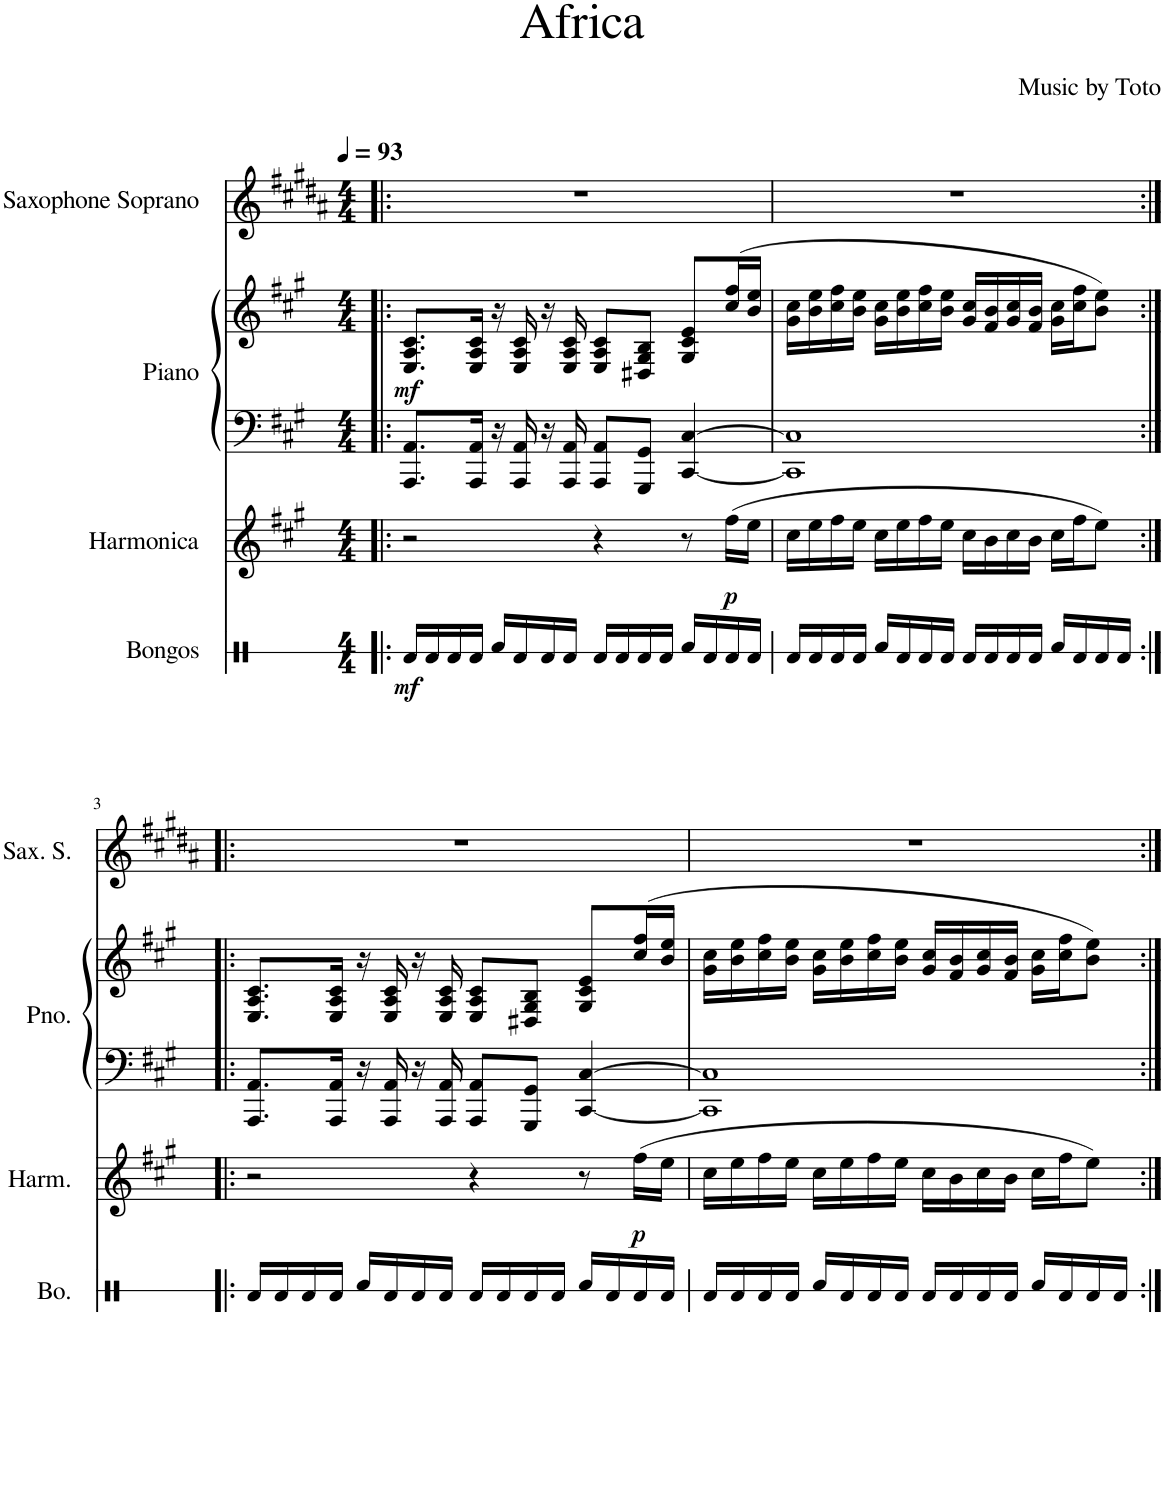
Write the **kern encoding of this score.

**kern	**dynam	**kern	**dynam	**kern	**kern	**dynam	**kern
*part4	*part4	*part3	*part3	*part2	*part2	*part2	*part1
*staff5	*staff5	*staff4	*staff4	*staff3	*staff2	*staff2/3	*staff1
*I"Bongos	*	*I"Harmonica	*	*I"Piano	*	*	*I"Saxophone Soprano
*I'Bo.	*	*I'Harm.	*	*I'Pno.	*	*	*I'Sax. S.
*stria1	*	*	*	*	*	*	*
*clefX	*	*clefG2	*	*clefF4	*clefG2	*	*clefG2
*	*	*	*	*	*	*	*Trd1c2
*k[]	*	*k[f#c#g#]	*	*k[f#c#g#]	*k[f#c#g#]	*	*k[f#c#g#d#a#]
*M4/4	*	*M4/4	*	*M4/4	*M4/4	*	*M4/4
*MM93	*	*MM93	*	*MM93	*MM93	*	*MM93
=1!|:	=1!|:	=1!|:	=1!|:	=1!|:	=1!|:	=1!|:	=1!|:
!	!LO:DY:b	!	!	!	!	!LO:DY:b	!
16Rd/LL	mf	2r	.	8.AAA/ 8.AA/L	8.E/ 8.A/ 8.c#/L	mf	1r
16Rd/	.	.	.	.	.	.	.
16Rd/	.	.	.	.	.	.	.
16Rd/JJ	.	.	.	16AAA/ 16AA/Jk	16E/ 16A/ 16c#/Jk	.	.
16Rf/LL	.	.	.	16r	16r	.	.
16Rd/	.	.	.	16AAA/ 16AA/	16E/ 16A/ 16c#/	.	.
16Rd/	.	.	.	16r	16r	.	.
16Rd/JJ	.	.	.	16AAA/ 16AA/	16E/ 16A/ 16c#/	.	.
16Rd/LL	.	4r	.	8AAA/ 8AA/L	8E/ 8A/ 8c#/L	.	.
16Rd/	.	.	.	.	.	.	.
16Rd/	.	.	.	8GGG#/ 8GG#/J	8D#X/ 8G#/ 8B/J	.	.
16Rd/JJ	.	.	.	.	.	.	.
16Rf/LL	.	8r	.	[4CC#/ [4C#/	8G#/ 8c#/ 8e/L	.	.
16Rd/	.	.	.	.	.	.	.
!	!	!	!LO:DY:b	!	!	!	!
16Rd/	.	(16ff#\LL	p	.	(>16cc#/ 16ff#/L	.	.
16Rd/JJ	.	16ee\JJ	.	.	16b/ 16ee/JJ	.	.
=2	=2	=2	=2	=2	=2	=2	=2
16Rd/LL	.	16cc#\LL	.	1CC#] 1C#]	16g#\ 16cc#\LL	.	1r
16Rd/	.	16ee\	.	.	16b\ 16ee\	.	.
16Rd/	.	16ff#\	.	.	16cc#\ 16ff#\	.	.
16Rd/JJ	.	16ee\JJ	.	.	16b\ 16ee\JJ	.	.
16Rf/LL	.	16cc#\LL	.	.	16g#\ 16cc#\LL	.	.
16Rd/	.	16ee\	.	.	16b\ 16ee\	.	.
16Rd/	.	16ff#\	.	.	16cc#\ 16ff#\	.	.
16Rd/JJ	.	16ee\JJ	.	.	16b\ 16ee\JJ	.	.
16Rd/LL	.	16cc#\LL	.	.	16g#/ 16cc#/LL	.	.
16Rd/	.	16b\	.	.	16f#/ 16b/	.	.
16Rd/	.	16cc#\	.	.	16g#/ 16cc#/	.	.
16Rd/JJ	.	16b\JJ	.	.	16f#/ 16b/JJ	.	.
16Rf/LL	.	16cc#\LL	.	.	16g#\ 16cc#\LL	.	.
16Rd/	.	16ff#\J	.	.	16cc#\ 16ff#\J	.	.
16Rd/	.	8ee\J)	.	.	8b\ 8ee\J)	.	.
16Rd/JJ	.	.	.	.	.	.	.
!!LO:LB:g=z
=3:|!|:	=3:|!|:	=3:|!|:	=3:|!|:	=3:|!|:	=3:|!|:	=3:|!|:	=3:|!|:
16Rd/LL	.	2r	.	8.AAA/ 8.AA/L	8.E/ 8.A/ 8.c#/L	.	1r
16Rd/	.	.	.	.	.	.	.
16Rd/	.	.	.	.	.	.	.
16Rd/JJ	.	.	.	16AAA/ 16AA/Jk	16E/ 16A/ 16c#/Jk	.	.
16Rf/LL	.	.	.	16r	16r	.	.
16Rd/	.	.	.	16AAA/ 16AA/	16E/ 16A/ 16c#/	.	.
16Rd/	.	.	.	16r	16r	.	.
16Rd/JJ	.	.	.	16AAA/ 16AA/	16E/ 16A/ 16c#/	.	.
16Rd/LL	.	4r	.	8AAA/ 8AA/L	8E/ 8A/ 8c#/L	.	.
16Rd/	.	.	.	.	.	.	.
16Rd/	.	.	.	8GGG#/ 8GG#/J	8D#X/ 8G#/ 8B/J	.	.
16Rd/JJ	.	.	.	.	.	.	.
16Rf/LL	.	8r	.	[4CC#/ [4C#/	8G#/ 8c#/ 8e/L	.	.
16Rd/	.	.	.	.	.	.	.
!	!	!	!LO:DY:b	!	!	!	!
16Rd/	.	(16ff#\LL	p	.	(>16cc#/ 16ff#/L	.	.
16Rd/JJ	.	16ee\JJ	.	.	16b/ 16ee/JJ	.	.
=4	=4	=4	=4	=4	=4	=4	=4
16Rd/LL	.	16cc#\LL	.	1CC#] 1C#]	16g#\ 16cc#\LL	.	1r
16Rd/	.	16ee\	.	.	16b\ 16ee\	.	.
16Rd/	.	16ff#\	.	.	16cc#\ 16ff#\	.	.
16Rd/JJ	.	16ee\JJ	.	.	16b\ 16ee\JJ	.	.
16Rf/LL	.	16cc#\LL	.	.	16g#\ 16cc#\LL	.	.
16Rd/	.	16ee\	.	.	16b\ 16ee\	.	.
16Rd/	.	16ff#\	.	.	16cc#\ 16ff#\	.	.
16Rd/JJ	.	16ee\JJ	.	.	16b\ 16ee\JJ	.	.
16Rd/LL	.	16cc#\LL	.	.	16g#/ 16cc#/LL	.	.
16Rd/	.	16b\	.	.	16f#/ 16b/	.	.
16Rd/	.	16cc#\	.	.	16g#/ 16cc#/	.	.
16Rd/JJ	.	16b\JJ	.	.	16f#/ 16b/JJ	.	.
16Rf/LL	.	16cc#\LL	.	.	16g#\ 16cc#\LL	.	.
16Rd/	.	16ff#\J	.	.	16cc#\ 16ff#\J	.	.
16Rd/	.	8ee\J)	.	.	8b\ 8ee\J)	.	.
16Rd/JJ	.	.	.	.	.	.	.
=:|!	=:|!	=:|!	=:|!	=:|!	=:|!	=:|!	=:|!
*-	*-	*-	*-	*-	*-	*-	*-
